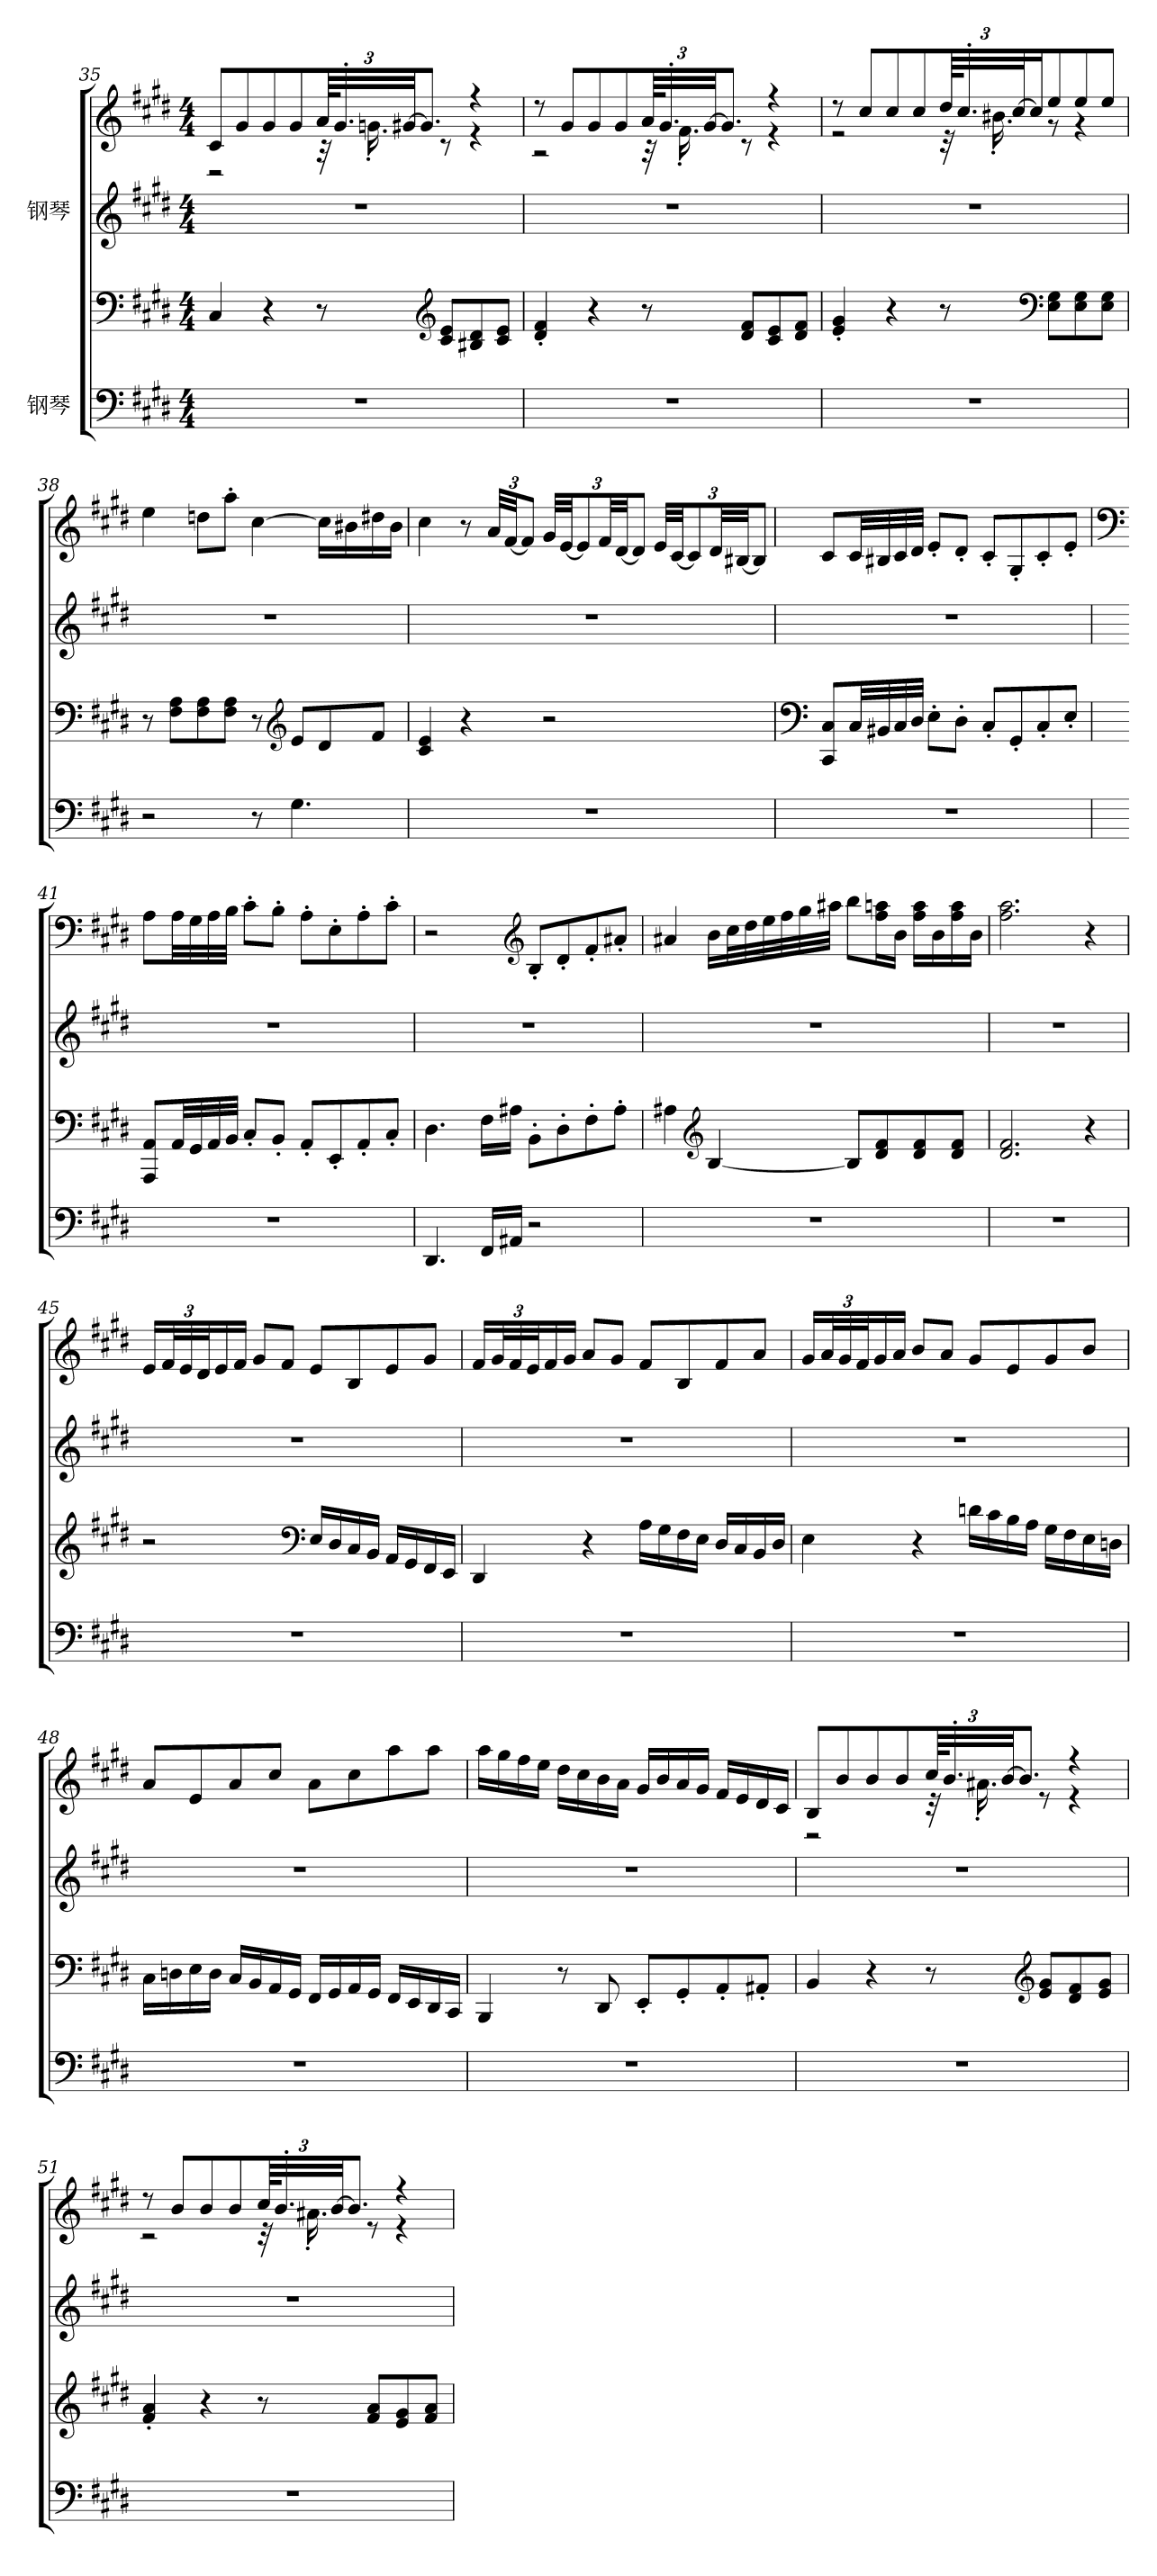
**kern	**kern	**kern	**kern
*part2	*part2	*part1	*part1
*staff4	*staff3	*staff2	*staff1
*I"钢琴	*	*I"钢琴	*
!!LO:PB:g=z
*clefF4	*clefF4	*clefG2	*clefG2
*k[f#c#g#d#]	*k[f#c#g#d#]	*k[f#c#g#d#]	*k[f#c#g#d#]
*M4/4	*M4/4	*M4/4	*M4/4
=35	=35	=35	=35
*	*	*	*^
1r	4C#/	1r	8c#/L	2r
.	.	.	8g#/	.
.	4r	.	8g#/	.
.	.	.	8g#/	.
*	*	*	*Xbrackettup	*
.	8r	.	96a/KLL	32r
.	.	.	48.g#'/	.
.	.	.	.	16.gn'\
.	.	.	[48g#X/JJ	.
.	.	.	8.g#/J]	.
*	*clefG2	*	*	*
.	8c#/ 8e/L	.	.	8r
.	8B#X/ 8d#/	.	4r	4r
.	8c#/ 8e/J	.	.	.
=36	=36	=36	=36	=36
1r	4d#/' 4f#/'	1r	8r	2r
.	.	.	8g#/L	.
.	4r	.	8g#/	.
.	.	.	8g#/	.
.	8r	.	96a/KLL	32r
.	.	.	48.g#'/	.
.	.	.	.	16.f#'\
.	.	.	[48g#/JJ	.
.	.	.	8.g#/J]	.
.	8d#/ 8f#/L	.	.	8r
.	8c#/ 8e/	.	4r	4r
.	8d#/ 8f#/J	.	.	.
!!LO:LB:g=z	!!
=37	=37	=37	=37	=37
1r	4e/' 4g#/'	1r	8r	2r
.	.	.	8cc#/L	.
.	4r	.	8cc#/	.
.	.	.	8cc#/	.
.	8r	.	96dd#/KLL	32r
.	.	.	48.cc#'/	.
.	.	.	.	16.b#X'\
.	.	.	[48cc#/J	.
.	.	.	16cc#/J]	.
*	*clefF4	*	*	*
.	8E\ 8G#\L	.	8ee/	8r
.	8E\ 8G#\	.	8ee/	4r
.	8E\ 8G#\J	.	8ee/J	.
*	*	*	*v	*v
=38	=38	=38	=38
2r	8r	1r	4ee\
.	8F#\ 8A\L	.	.
.	8F#\ 8A\	.	8ddn\L
.	8F#\ 8A\J	.	8aa'\J
8r	8r	.	[4cc#\
*	*clefG2	*	*
4.G#\	8e/L	.	.
.	8d#/	.	16cc#\LL]
.	.	.	16b#X\
.	8f#/J	.	16dd#X\
.	.	.	16b#\JJ
!!LO:LB:g=z
=39	=39	=39	=39
1r	4c#/ 4e/	1r	4cc#\
.	4r	.	8r
.	.	.	48a/LLL
.	.	.	[48f#/JJ
.	.	.	12f#/J]
.	2r	.	48g#/LLL
.	.	.	[48e/JJ
.	.	.	12e/]
.	.	.	48f#/LL
.	.	.	[48d#/JJ
.	.	.	12d#/J]
.	.	.	48e/LLL
.	.	.	[48c#/JJ
.	.	.	12c#/]
.	.	.	48d#/LL
.	.	.	[48B#X/JJ
.	.	.	12B#/J]
=40	=40	=40	=40
*	*clefF4	*	*
1r	8CC#/ 8C#/L	1r	8c#/L
.	32C#/LL	.	32c#/LL
.	32BB#X/	.	32B#X/
.	32C#/	.	32c#/
.	32D#/JJJ	.	32d#/JJJ
.	8E'\L	.	8e'/L
.	8D#'\J	.	8d#'/J
.	8C#'/L	.	8c#'/L
.	8GG#'/	.	8G#'/
.	8C#'/	.	8c#'/
.	8E'/J	.	8e'/J
!!LO:PB:g=z
=41	=41	=41	=41
*	*	*	*clefF4
1r	8AAA/ 8AA/L	1r	8A\L
.	32AA/LL	.	32A\LL
.	32GG#/	.	32G#\
.	32AA/	.	32A\
.	32BB/JJJ	.	32B\JJJ
.	8C#'/L	.	8c#'\L
.	8BB'/J	.	8B'\J
.	8AA'/L	.	8A'\L
.	8EE'/	.	8E'\
.	8AA'/	.	8A'\
.	8C#'/J	.	8c#'\J
=42	=42	=42	=42
4.DD#/	4.D#\	1r	2r
16FF#/LL	16F#\LL	.	.
16AA#X/JJ	16A#X\JJ	.	.
*	*	*	*clefG2
2r	8BB'\L	.	8B'/L
.	8D#'\	.	8d#'/
.	8F#'\	.	8f#'/
.	8A#'\J	.	8a#X'/J
=43	=43	=43	=43
1r	4A#X\	1r	4a#X/
*	*clefG2	*	*
.	[4B/	.	16b\LL
.	.	.	32cc#\L
.	.	.	32dd#\
.	.	.	32ee\
.	.	.	32ff#\
.	.	.	32gg#\
.	.	.	32aa#X\JJJ
.	8B/L]	.	8bb\L
.	8d#/ 8f#/	.	16ff#\ 16aan\L
.	.	.	16b\JJ
.	8d#/ 8f#/	.	16ff#\ 16aa\LL
.	.	.	16b\
.	8d#/ 8f#/J	.	16ff#\ 16aa\
.	.	.	16b\JJ
!!LO:LB:g=z
=44	=44	=44	=44
1r	2.d#/ 2.f#/	1r	2.ff#\ 2.aa\
.	4r	.	4r
=45	=45	=45	=45
1r	2r	1r	16e/LL
.	.	.	48f#/L
.	.	.	48e/
.	.	.	48d#/J
.	.	.	16e/
.	.	.	16f#/JJ
.	.	.	8g#/L
.	.	.	8f#/J
*	*clefF4	*	*
.	16E/LL	.	8e/L
.	16D#/	.	.
.	16C#/	.	8B/
.	16BB/JJ	.	.
.	16AA/LL	.	8e/
.	16GG#/	.	.
.	16FF#/	.	8g#/J
.	16EE/JJ	.	.
=46	=46	=46	=46
1r	4DD#/	1r	16f#/LL
.	.	.	48g#/L
.	.	.	48f#/
.	.	.	48e/J
.	.	.	16f#/
.	.	.	16g#/JJ
.	4r	.	8a/L
.	.	.	8g#/J
.	16A\LL	.	8f#/L
.	16G#\	.	.
.	16F#\	.	8B/
.	16E\JJ	.	.
.	16D#/LL	.	8f#/
.	16C#/	.	.
.	16BB/	.	8a/J
.	16D#/JJ	.	.
!!LO:LB:g=z
=47	=47	=47	=47
1r	4E\	1r	16g#/LL
.	.	.	48a/L
.	.	.	48g#/
.	.	.	48f#/J
.	.	.	16g#/
.	.	.	16a/JJ
.	4r	.	8b/L
.	.	.	8a/J
.	16dn\LL	.	8g#/L
.	16c#\	.	.
.	16B\	.	8e/
.	16A\JJ	.	.
.	16G#\LL	.	8g#/
.	16F#\	.	.
.	16E\	.	8b/J
.	16Dn\JJ	.	.
=48	=48	=48	=48
1r	16C#\LL	1r	8a/L
.	16Dn\	.	.
.	16E\	.	8e/
.	16D\JJ	.	.
.	16C#/LL	.	8a/
.	16BB/	.	.
.	16AA/	.	8cc#/J
.	16GG#/JJ	.	.
.	16FF#/LL	.	8a\L
.	16GG#/	.	.
.	16AA/	.	8cc#\
.	16GG#/JJ	.	.
.	16FF#/LL	.	8aa\
.	16EE/	.	.
.	16DD#/	.	8aa\J
.	16CC#/JJ	.	.
!!LO:PB:g=z
=49	=49	=49	=49
1r	4BBB/	1r	16aa\LL
.	.	.	16gg#\
.	.	.	16ff#\
.	.	.	16ee\JJ
.	8r	.	16dd#\LL
.	.	.	16cc#\
.	8DD#/	.	16b\
.	.	.	16a\JJ
.	8EE'/L	.	16g#/LL
.	.	.	16b/
.	8GG#'/	.	16a/
.	.	.	16g#/JJ
.	8AA'/	.	16f#/LL
.	.	.	16e/
.	8AA#X'/J	.	16d#/
.	.	.	16c#/JJ
=50	=50	=50	=50
*	*	*	*^
1r	4BB/	1r	8B/L	2r
.	.	.	8b/	.
.	4r	.	8b/	.
.	.	.	8b/	.
.	8r	.	96cc#/KLL	32r
.	.	.	48.b'/	.
.	.	.	.	16.a#X'\
.	.	.	[48b/JJ	.
.	.	.	8.b/J]	.
*	*clefG2	*	*	*
.	8e/ 8g#/L	.	.	8r
.	8d#/ 8f#/	.	4r	4r
.	8e/ 8g#/J	.	.	.
!!LO:LB:g=z	!!
=51	=51	=51	=51	=51
1r	4f#/' 4a/'	1r	8r	2r
.	.	.	8b/L	.
.	4r	.	8b/	.
.	.	.	8b/	.
.	8r	.	96cc#/KLL	32r
.	.	.	48.b'/	.
.	.	.	.	16.a#X'\
.	.	.	[48b/JJ	.
.	.	.	8.b/J]	.
.	8f#/ 8a/L	.	.	8r
.	8e/ 8g#/	.	4r	4r
.	8f#/ 8a/J	.	.	.
*	*	*	*v	*v
=	=	=	=
*-	*-	*-	*-
